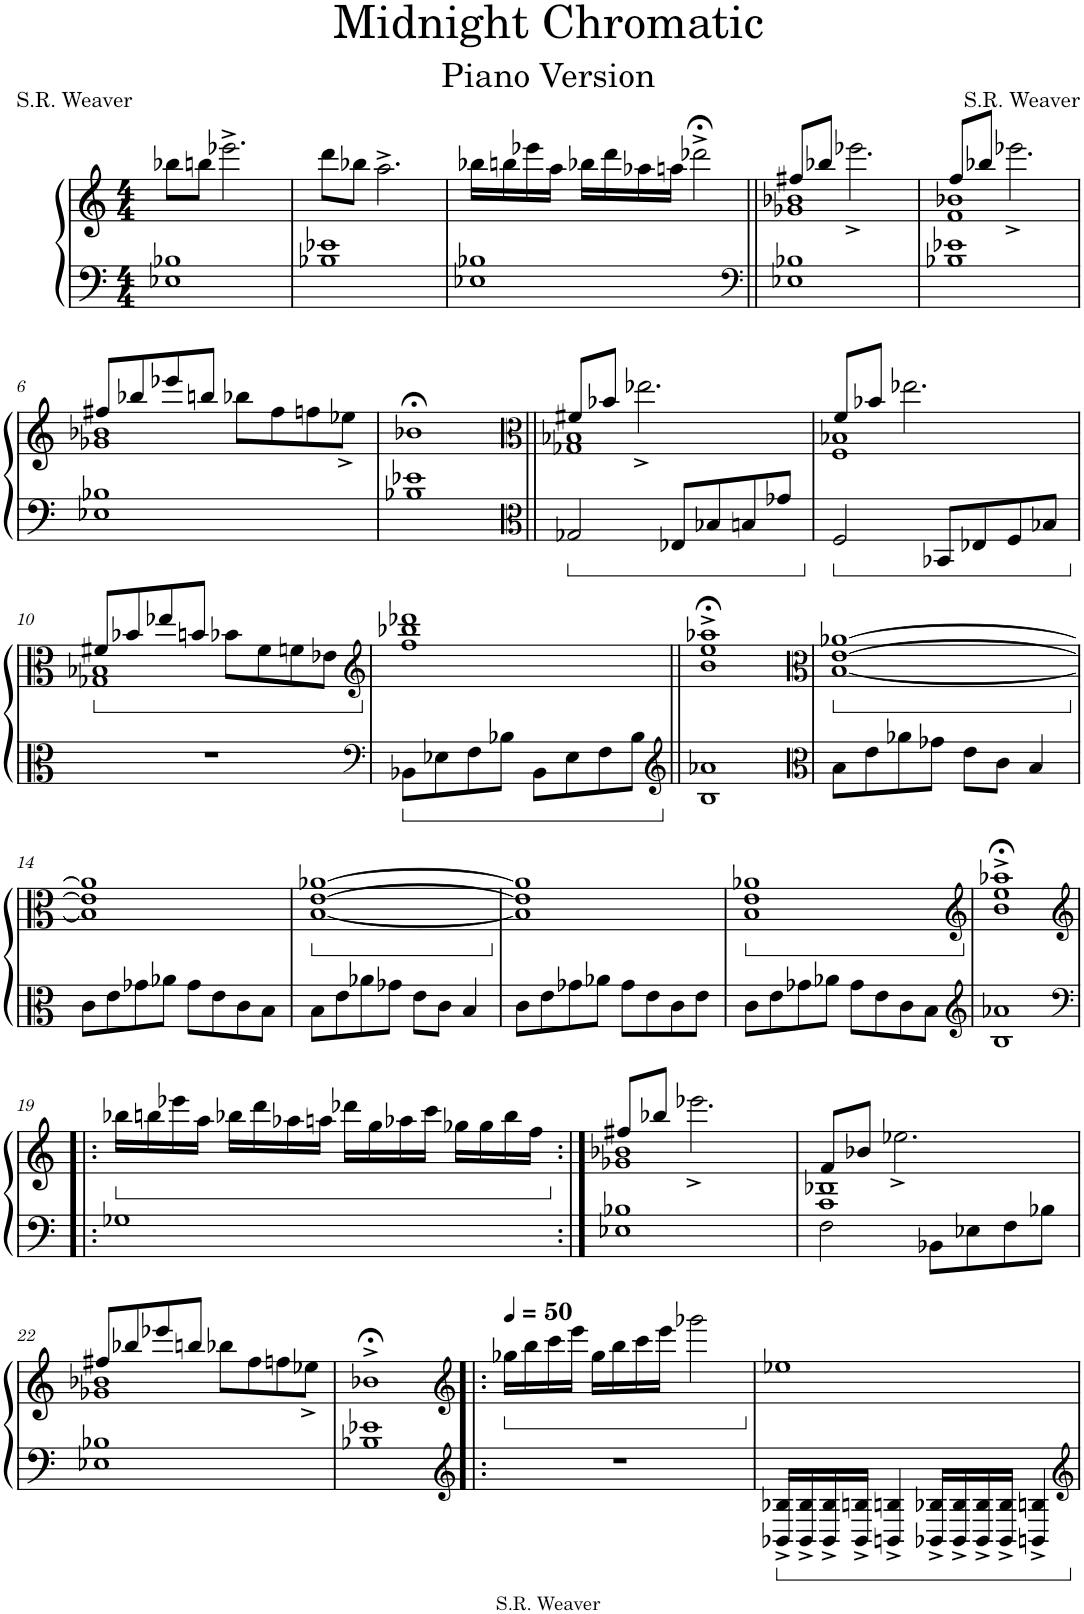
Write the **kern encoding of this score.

**kern	**kern
*part1	*part1
*staff2	*staff1
*I"Piano	*
*I'Pno.	*
*clefF4	*clefG2
*k[]	*k[]
*M4/4	*M4/4
=1	=1
1E-X 1B-X	8bb-X\L
.	8bbn\J
.	2.eee-X^\
=2	=2
1B-X 1e-X	8ddd\L
.	8bb-X\J
.	2.aa^\
=3	=3
1E-X 1B-X	16bb-X\LL
.	16bbn\
.	16eee-X\
.	16aa\JJ
.	16bb-X\LL
.	16ddd\
.	16aa-X\
.	16aan\JJ
.	2ddd-X;<^\
=4||	=4||
*clefF4	*
*	*^
1E-X 1B-X	1g-X 1b-X	8ff#X/L
.	.	8bb-X/J
.	.	2.eee-X^\
=5	=5	=5
1B-X 1e-X	1f 1b-X	8ff/L
.	.	8bb-X/J
.	.	2.eee-X^\
!!LO:LB:g=z	!!
=6	=6	=6
1E-X 1B-X	1g-X 1b-X	8ff#X/L
.	.	8bb-X/
.	.	8eee-X/
.	.	8bbn/J
.	.	8bb-X\L
.	.	8ff#\
.	.	8ffn\
.	.	8ee-X^\J
*	*v	*v
=7	=7
1B-X 1e-X	1b-X;<
=8||	=8||
*clefC3	*clefC3
*	*^
2G-X/	1G-X 1B-X	8f#X/L
.	.	8b-X/J
.	.	2.ee-X^\
8E-X/L	.	.
8B-X/	.	.
8Bn/	.	.
8g-X/J	.	.
=9	=9	=9
2F/	1F 1B-X	8f/L
.	.	8b-X/J
.	.	2.ee-X\
8BB-X/L	.	.
8E-X/	.	.
8F/	.	.
8B-X/J	.	.
!!LO:LB:g=z	!!
=10	=10	=10
*	*ped	*
1r	1G-X 1B-X	8f#X/L
.	.	8b-X/
.	.	8ee-X/
.	.	8bn/J
.	.	8b-X\L
.	.	8f#\
.	.	8fn\
.	.	8e-X\J
*	*v	*v
=11	=11
*clefF4	*clefG2
*	*Xped
8BB-X\L	1ff 1bb-X 1ddd-X
8E-X\	.
8F\	.
8B-X\J	.
8BB-\L	.
8E-\	.
8F\	.
8B-\J	.
=12||	=12||
*clefG2	*
1B 1a-X	1b;<^ 1ee;<^ 1aa-X;<^
=13	=13
*clefC3	*clefC3
*	*ped
8B\L	[1B [1e [1a-X
8e\	.
8a-X\	.
8g-X\J	.
8e\L	.
8c\J	.
4B/	.
!!LO:LB:g=z
=14	=14
*	*Xped
8c\L	1B] 1e] 1a-]
8e\	.
8g-X\	.
8a-X\J	.
8g-\L	.
8e\	.
8c\	.
8B\J	.
=15	=15
*	*ped
8B\L	[1B [1e [1a-X
8e\	.
8a-X\	.
8g-X\J	.
8e\L	.
8c\J	.
4B/	.
=16	=16
*	*Xped
8c\L	1B] 1e] 1a-]
8e\	.
8g-X\	.
8a-X\J	.
8g-\L	.
8e\	.
8c\	.
8e\J	.
=17	=17
*	*ped
8c\L	1B 1e 1a-X
8e\	.
8g-X\	.
8a-X\J	.
8g-\L	.
8e\	.
8c\	.
8B\J	.
=18	=18
*clefG2	*clefG2
*	*Xped
1B 1a-X	1b;<^ 1ee;<^ 1aa-X;<^
!!LO:LB:g=z
=19!|:	=19!|:
*clefF4	*clefG2
*	*ped
1G-X	16bb-X\LL
.	16bbn\
.	16eee-X\
.	16aa\JJ
.	16bb-X\LL
.	16ddd\
.	16aa-X\
.	16aan\JJ
.	16ddd-X\LL
.	16gg\
.	16aa-X\
.	16ccc\JJ
.	16gg-X\LL
.	16gg-\
.	16bb-\
.	16ff\JJ
=20:|!	=20:|!
*	*Xped
*	*^
1E-X 1B-X	1g-X 1b-X	8ff#X/L
.	.	8bb-X/J
.	.	2.eee-X^\
=21	=21	=21
2F\	1F 1B-X	8f/L
.	.	8b-X/J
.	.	2.ee-X^\
8BB-X\L	.	.
8E-X\	.	.
8F\	.	.
8B-X\J	.	.
!!LO:LB:g=z	!!
=22	=22	=22
1E-X 1B-X	1g-X 1b-X	8ff#X/L
.	.	8bb-X/
.	.	8eee-X/
.	.	8bbn/J
.	.	8bb-X\L
.	.	8ff#\
.	.	8ffn\
.	.	8ee-X^\J
*	*v	*v
=23	=23
1B-X 1e-X	1b-X;<^
=24!|:	=24!|:
*clefG2	*clefG2
*	*ped
*	*MM50
1r	16gg-X\LL
.	16bb\
.	16ccc\
.	16eee\JJ
.	16gg-\LL
.	16bb\
.	16ccc\
.	16eee\JJ
.	2ggg-X\
=25	=25
*	*Xped
16BB-X/^ 16B-X/^LL	1ee-X
16BB-/^ 16B-/^	.
16BB-/^ 16B-/^	.
16BB-/^ 16Bn/^JJ	.
4BBn/^ 4Bn/^	.
16BB-X/^ 16B-X/^LL	.
16BB-/^ 16B-/^	.
16BB-/^ 16B-/^	.
16BB-/^ 16B-/^JJ	.
4BBn/^ 4Bn/^	.
=	=
*-	*-
